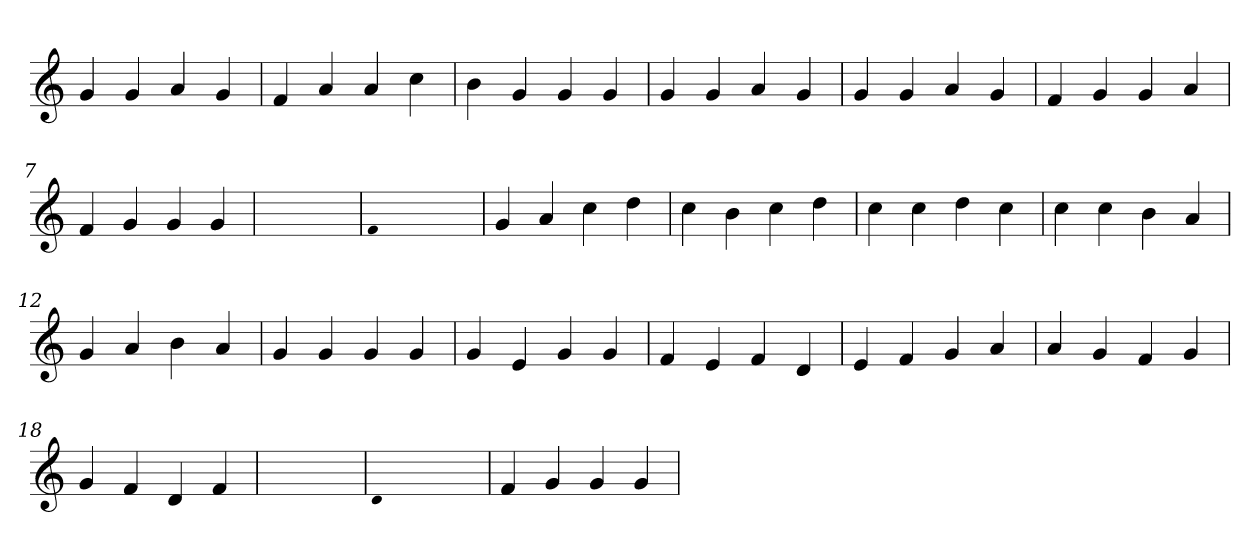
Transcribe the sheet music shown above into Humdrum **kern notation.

**kern
*part1
*staff1
*clefG2
=1
4g
4g
4a
4g
=2
4f
4a
4a
4cc
=3
4b
4g
4g
4g
=4
4g
4g
4a
4g
=5
4g
4g
4a
4g
=6
4f
4g
4g
4a
=7
4f
4g
4g
4g
=8
1ryy
=8
qqf
1ryy
=8
4g
4a
4cc
4dd
=9
4cc
4b
4cc
4dd
=10
4cc
4cc
4dd
4cc
=11
4cc
4cc
4b
4a
=12
4g
4a
4b
4a
=13
4g
4g
4g
4g
=14
4g
4e
4g
4g
=15
4f
4e
4f
4d
=16
4e
4f
4g
4a
=17
4a
4g
4f
4g
=18
4g
4f
4d
4f
=19
1ryy
=19
qqd
1ryy
=19
4f
4g
4g
4g
=
*-
